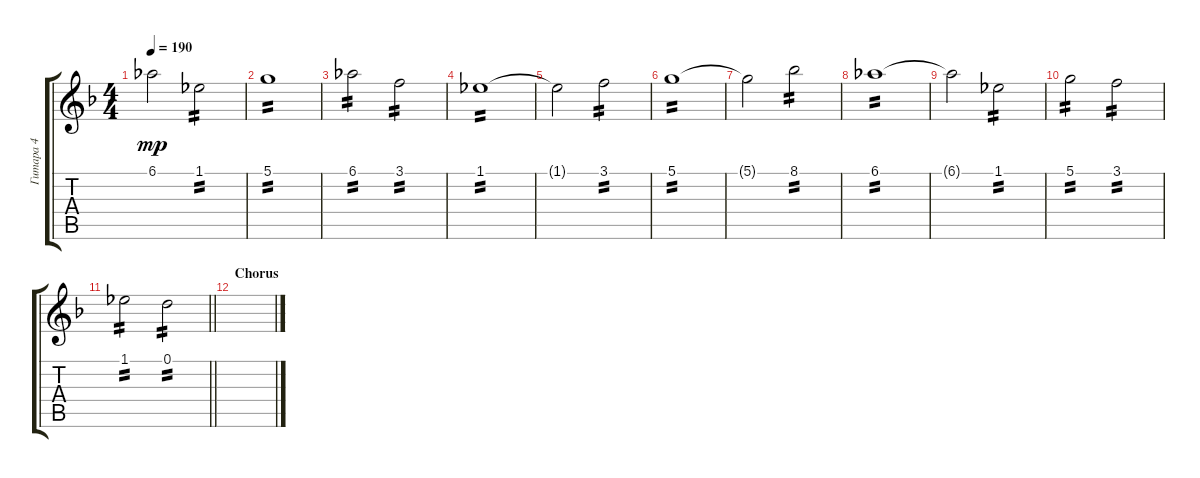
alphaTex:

\track ("Гитара 4" "Гитара 4") {instrument distortionguitar}
\staff {score tabs}
\tuning (D4 A3 F3 C3 G2 D2) {hide}
\ts (4 4)
\tempo 190
\clef g2
\ks dminor
6.1{t}.2{dy mp} 1.1.2{tp 2} |
5.1.1{tp 2} |
6.1.2{tp 2} 3.1.2{tp 2} |
1.1.1{tp 2} |
1.1{t}.2 3.1.2{tp 2} |
5.1.1{tp 2} |
5.1{t}.2 8.1.2{tp 2} |
6.1.1{tp 2} |
6.1{t}.2 1.1.2{tp 2} |
5.1.2{tp 2} 3.1.2{tp 2} |
\barLineRight lightlight
1.1.2{tp 2} 0.1.2{tp 2} |
\section ("" "Chorus")
